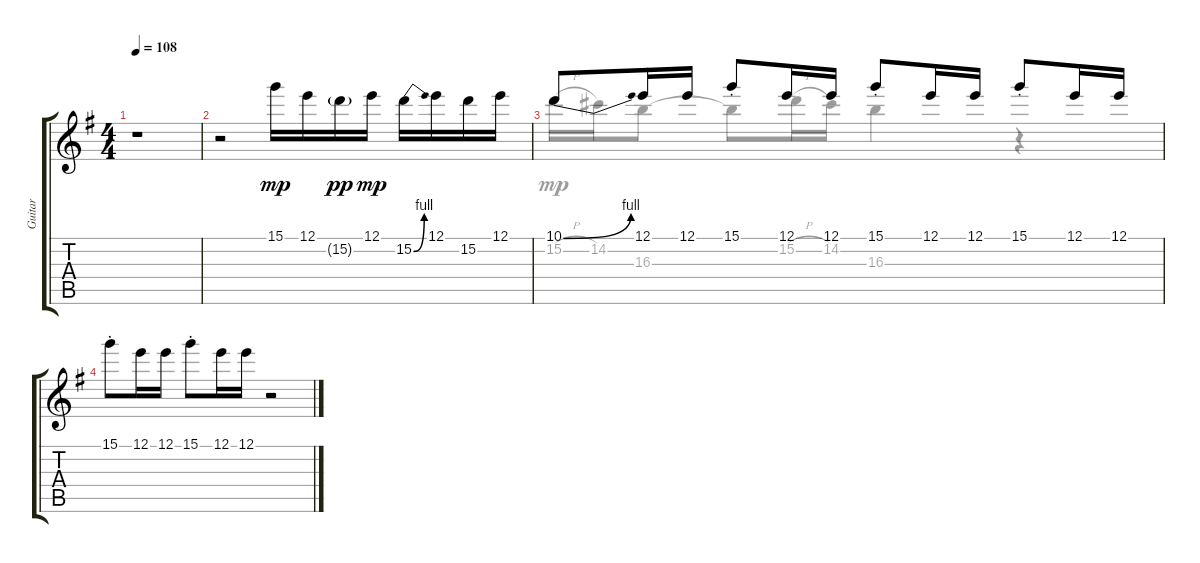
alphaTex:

\track ("Guitar" "Guitar") {instrument acousticguitarsteel}
\staff {score tabs}
\tuning (E4 B3 G3 D3 A2 E2) {hide}
\voice
\ts (4 4)
\tempo 108
\clef g2
\ks g
r.1{dy f} |
r.2 15.1.16{dy mp} 12.1.16 15.2{g}.16{dy pp} 12.1.16{dy mp} 15.2{be (bend 0 0 60 4)}.16 12.1.16 15.2.16 12.1.16 |
10.1{be (bend 0 0 60 4)}.8 12.1.16 12.1.16 15.1{st}.8 12.1.16 12.1.16 15.1{st}.8 12.1.16 12.1.16 15.1{st}.8 12.1.16 12.1.16 |
15.1{st}.8 12.1.16 12.1.16 15.1{st}.8 12.1.16 12.1.16 r.2
\voice
\clef g2
\ottava regular
\simile none
\ks g
|
|
15.2{h}.16{dy mp} 14.2.16 16.3.8 16.3{t}.8 15.2{h}.16 14.2.16 16.3.4 r.4 |
